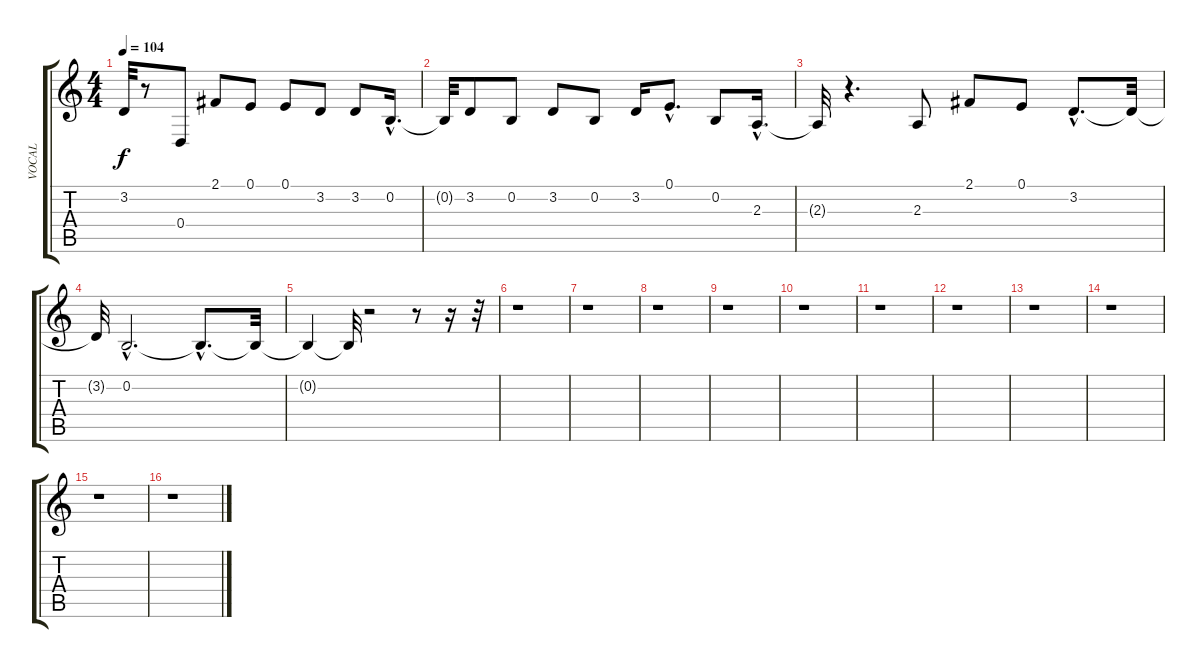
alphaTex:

\track ("VOCAL" "VOCAL") {instrument cello}
\staff {score tabs}
\tuning (E4 B3 G3 D3 A2 E2) {hide}
\ts (4 4)
\tempo 104
\clef g2
\ks c
3.2{t}.32{dy f} r.8 0.4.8 2.1.8 0.1.8 0.1.8 3.2.8 3.2.8 0.2{hac}.16{d} |
0.2{t}.32 3.2.8 0.2.8 3.2.8 0.2.8 3.2.16 0.1{hac}.8{d} 0.2.8 2.3{hac}.16{d} |
2.3{t}.32 r.4{d} 2.3.8 2.1.8 0.1.8 3.2{hac}.8{d} 3.2{t}.32 |
3.2{t}.32 0.2{hac}.2{d} 0.2{hac t}.8{d} 0.2{t}.32 |
0.2{t}.4 0.2{t}.32 r.2 r.8 r.16 r.32 |
r.1 |
r.1 |
r.1 |
r.1 |
r.1 |
r.1 |
r.1 |
r.1 |
r.1 |
r.1 |
r.1
